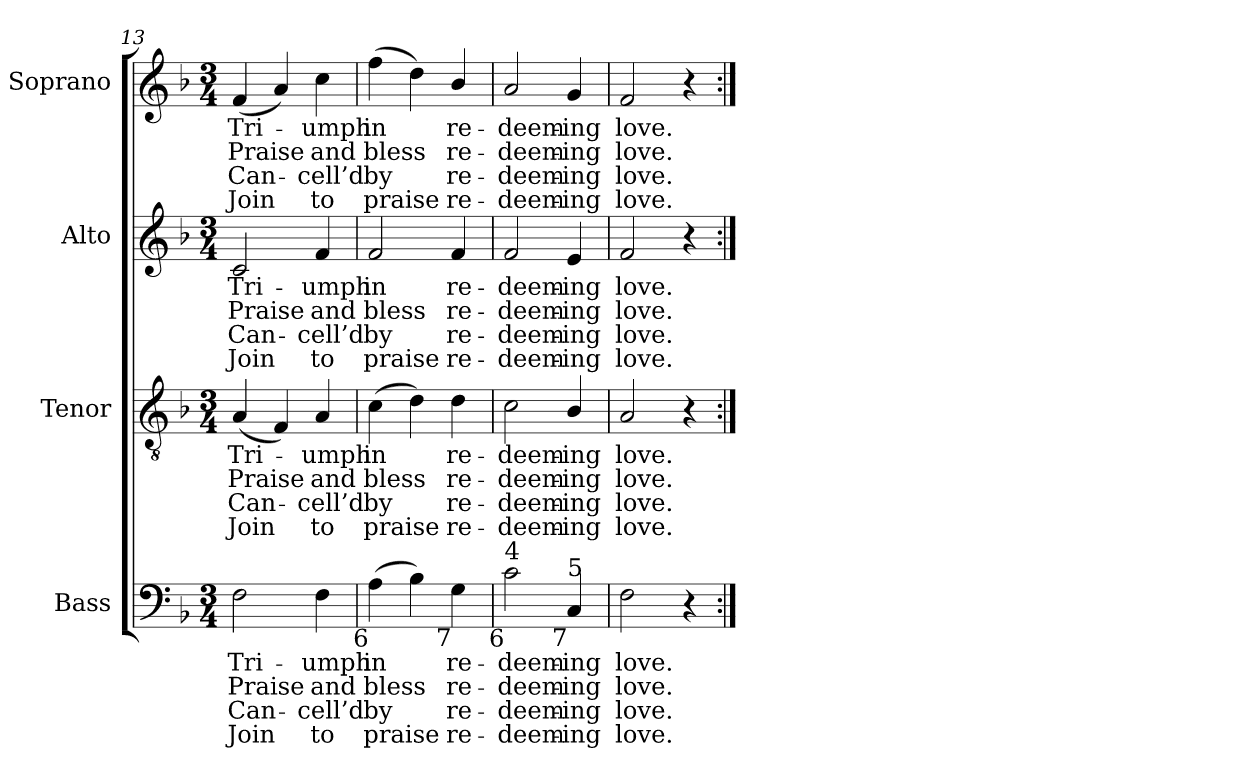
**kern	**text	**text	**text	**text	**kern	**text	**text	**text	**text	**kern	**text	**text	**text	**text	**kern	**text	**text	**text	**text
*part4	*part4	*part4	*part4	*part4	*part3	*part3	*part3	*part3	*part3	*part2	*part2	*part2	*part2	*part2	*part1	*part1	*part1	*part1	*part1
*staff4	*staff4	*staff4	*staff4	*staff4	*staff3	*staff3	*staff3	*staff3	*staff3	*staff2	*staff2	*staff2	*staff2	*staff2	*staff1	*staff1	*staff1	*staff1	*staff1
*I"Bass	*	*	*	*	*I"Tenor	*	*	*	*	*I"Alto	*	*	*	*	*I"Soprano	*	*	*	*
*I'B.	*	*	*	*	*I'T.	*	*	*	*	*I'A.	*	*	*	*	*I'S.	*	*	*	*
*clefF4	*	*	*	*	*clefGv2	*	*	*	*	*clefG2	*	*	*	*	*clefG2	*	*	*	*
*	*	*	*	*	*ITrd7c12	*	*	*	*	*	*	*	*	*	*	*	*	*	*
*k[b-]	*	*	*	*	*k[b-]	*	*	*	*	*k[b-]	*	*	*	*	*k[b-]	*	*	*	*
*F:	*	*	*	*	*F:	*	*	*	*	*F:	*	*	*	*	*F:	*	*	*	*
*M3/4	*	*	*	*	*M3/4	*	*	*	*	*M3/4	*	*	*	*	*M3/4	*	*	*	*
=13	=13	=13	=13	=13	=13	=13	=13	=13	=13	=13	=13	=13	=13	=13	=13	=13	=13	=13	=13
!	!LO:LY:b:color=#000000	!LO:LY:b:color=#000000	!LO:LY:b:color=#000000	!LO:LY:b:color=#000000	!	!	!	!	!	!	!	!	!	!	!	!	!	!	!
!	!	!	!	!	!	!LO:LY:b:color=#000000	!LO:LY:b:color=#000000	!LO:LY:b:color=#000000	!LO:LY:b:color=#000000	!	!	!	!	!	!	!	!	!	!
!	!	!	!	!	!	!	!	!	!	!	!LO:LY:b:color=#000000	!LO:LY:b:color=#000000	!LO:LY:b:color=#000000	!LO:LY:b:color=#000000	!	!	!	!	!
!	!	!	!	!	!	!	!	!	!	!	!	!	!	!	!	!LO:LY:b:color=#000000	!LO:LY:b:color=#000000	!LO:LY:b:color=#000000	!LO:LY:b:color=#000000
2Fi\	Tri-	Praise	Can-	-Join	(4AAi/	Tri-	Praise	Can-	-Join	2ci/	Tri-	Praise	Can-	-Join	(4fi/	Tri-	Praise	Can-	-Join
.	.	.	.	.	4FFi/)	.	.	.	.	.	.	.	.	.	4ai/)	.	.	.	.
!	!LO:LY:b:color=#000000	!LO:LY:b:color=#000000	!LO:LY:b:color=#000000	!LO:LY:b:color=#000000	!	!	!	!	!	!	!	!	!	!	!	!	!	!	!
!	!	!	!	!	!	!LO:LY:b:color=#000000	!LO:LY:b:color=#000000	!LO:LY:b:color=#000000	!LO:LY:b:color=#000000	!	!	!	!	!	!	!	!	!	!
!	!	!	!	!	!	!	!	!	!	!	!LO:LY:b:color=#000000	!LO:LY:b:color=#000000	!LO:LY:b:color=#000000	!LO:LY:b:color=#000000	!	!	!	!	!
!	!	!	!	!	!	!	!	!	!	!	!	!	!	!	!	!LO:LY:b:color=#000000	!LO:LY:b:color=#000000	!LO:LY:b:color=#000000	!LO:LY:b:color=#000000
4Fi\	-umph	and	cell’d	to	4AAi/	-umph	and	cell’d	to	4fi/	-umph	and	cell’d	to	4cci\	-umph	and	cell’d	to
=14	=14	=14	=14	=14	=14	=14	=14	=14	=14	=14	=14	=14	=14	=14	=14	=14	=14	=14	=14
!	!LO:LY:b:color=#000000	!LO:LY:b:color=#000000	!LO:LY:b:color=#000000	!LO:LY:b:color=#000000	!	!	!	!	!	!	!	!	!	!	!	!	!	!	!
!	!	!	!	!	!	!LO:LY:b:color=#000000	!LO:LY:b:color=#000000	!LO:LY:b:color=#000000	!LO:LY:b:color=#000000	!	!	!	!	!	!	!	!	!	!
!	!	!	!	!	!	!	!	!	!	!	!LO:LY:b:color=#000000	!LO:LY:b:color=#000000	!LO:LY:b:color=#000000	!LO:LY:b:color=#000000	!	!	!	!	!
!LO:TX:b:rj:t=6	!	!	!	!	!	!	!	!	!	!	!	!	!	!	!	!	!	!	!
!	!	!	!	!	!	!	!	!	!	!	!	!	!	!	!	!LO:LY:b:color=#000000	!LO:LY:b:color=#000000	!LO:LY:b:color=#000000	!LO:LY:b:color=#000000
(4Ai\	in	bless	by	praise	(4Ci\	in	bless	by	praise	2fi/	in	bless	by	praise	(4ffi\	in	bless	by	praise
4B-i\)	.	.	.	.	4Di\)	.	.	.	.	.	.	.	.	.	4ddi\)	.	.	.	.
!	!LO:LY:b:color=#000000	!LO:LY:b:color=#000000	!LO:LY:b:color=#000000	!LO:LY:b:color=#000000	!	!	!	!	!	!	!	!	!	!	!	!	!	!	!
!	!	!	!	!	!	!LO:LY:b:color=#000000	!LO:LY:b:color=#000000	!LO:LY:b:color=#000000	!LO:LY:b:color=#000000	!	!	!	!	!	!	!	!	!	!
!	!	!	!	!	!	!	!	!	!	!	!LO:LY:b:color=#000000	!LO:LY:b:color=#000000	!LO:LY:b:color=#000000	!LO:LY:b:color=#000000	!	!	!	!	!
!LO:TX:b:rj:t=7	!	!	!	!	!	!	!	!	!	!	!	!	!	!	!	!	!	!	!
!	!	!	!	!	!	!	!	!	!	!	!	!	!	!	!	!LO:LY:b:color=#000000	!LO:LY:b:color=#000000	!LO:LY:b:color=#000000	!LO:LY:b:color=#000000
4Gi\	re-	re-	re-	-re-	4Di\	re-	re-	re-	-re-	4fi/	re-	re-	re-	-re-	4b-i/	re-	re-	re-	-re-
=15	=15	=15	=15	=15	=15	=15	=15	=15	=15	=15	=15	=15	=15	=15	=15	=15	=15	=15	=15
!	!LO:LY:b:color=#000000	!LO:LY:b:color=#000000	!LO:LY:b:color=#000000	!LO:LY:b:color=#000000	!	!	!	!	!	!	!	!	!	!	!	!	!	!	!
!	!	!	!	!	!	!LO:LY:b:color=#000000	!LO:LY:b:color=#000000	!LO:LY:b:color=#000000	!LO:LY:b:color=#000000	!	!	!	!	!	!	!	!	!	!
!	!	!	!	!	!	!	!	!	!	!	!LO:LY:b:color=#000000	!LO:LY:b:color=#000000	!LO:LY:b:color=#000000	!LO:LY:b:color=#000000	!	!	!	!	!
!LO:TX:b:rj:t=6	!	!	!	!	!	!	!	!	!	!	!	!	!	!	!	!	!	!	!
!LO:TX:t=4	!	!	!	!	!	!	!	!	!	!	!	!	!	!	!	!	!	!	!
!	!	!	!	!	!	!	!	!	!	!	!	!	!	!	!	!LO:LY:b:color=#000000	!LO:LY:b:color=#000000	!LO:LY:b:color=#000000	!LO:LY:b:color=#000000
2ci\	-deem-	-deem-	-deem-	-deem-	2Ci\	-deem-	-deem-	-deem-	-deem-	2fi/	-deem-	-deem-	-deem-	-deem-	2ai/	-deem-	-deem-	-deem-	-deem-
!	!LO:LY:b:color=#000000	!LO:LY:b:color=#000000	!LO:LY:b:color=#000000	!LO:LY:b:color=#000000	!	!	!	!	!	!	!	!	!	!	!	!	!	!	!
!	!	!	!	!	!	!LO:LY:b:color=#000000	!LO:LY:b:color=#000000	!LO:LY:b:color=#000000	!LO:LY:b:color=#000000	!	!	!	!	!	!	!	!	!	!
!	!	!	!	!	!	!	!	!	!	!	!LO:LY:b:color=#000000	!LO:LY:b:color=#000000	!LO:LY:b:color=#000000	!LO:LY:b:color=#000000	!	!	!	!	!
!LO:TX:b:rj:t=7	!	!	!	!	!	!	!	!	!	!	!	!	!	!	!	!	!	!	!
!LO:TX:t=5	!	!	!	!	!	!	!	!	!	!	!	!	!	!	!	!	!	!	!
!	!	!	!	!	!	!	!	!	!	!	!	!	!	!	!	!LO:LY:b:color=#000000	!LO:LY:b:color=#000000	!LO:LY:b:color=#000000	!LO:LY:b:color=#000000
4Ci/	-ing	-ing	-ing	ing	4BB-i/	-ing	-ing	-ing	ing	4ei/	-ing	-ing	-ing	ing	4gi/	-ing	-ing	-ing	ing
=16	=16	=16	=16	=16	=16	=16	=16	=16	=16	=16	=16	=16	=16	=16	=16	=16	=16	=16	=16
!	!LO:LY:b:color=#000000	!LO:LY:b:color=#000000	!LO:LY:b:color=#000000	!LO:LY:b:color=#000000	!	!	!	!	!	!	!	!	!	!	!	!	!	!	!
!	!	!	!	!	!	!LO:LY:b:color=#000000	!LO:LY:b:color=#000000	!LO:LY:b:color=#000000	!LO:LY:b:color=#000000	!	!	!	!	!	!	!	!	!	!
!	!	!	!	!	!	!	!	!	!	!	!LO:LY:b:color=#000000	!LO:LY:b:color=#000000	!LO:LY:b:color=#000000	!LO:LY:b:color=#000000	!	!	!	!	!
!	!	!	!	!	!	!	!	!	!	!	!	!	!	!	!	!LO:LY:b:color=#000000	!LO:LY:b:color=#000000	!LO:LY:b:color=#000000	!LO:LY:b:color=#000000
2Fi\	love.	love.	love.	love.	2AAi/	love.	love.	love.	love.	2fi/	love.	love.	love.	love.	2fi/	love.	love.	love.	love.
4r	.	.	.	.	4r	.	.	.	.	4r	.	.	.	.	4r	.	.	.	.
=:|!	=:|!	=:|!	=:|!	=:|!	=:|!	=:|!	=:|!	=:|!	=:|!	=:|!	=:|!	=:|!	=:|!	=:|!	=:|!	=:|!	=:|!	=:|!	=:|!
*-	*-	*-	*-	*-	*-	*-	*-	*-	*-	*-	*-	*-	*-	*-	*-	*-	*-	*-	*-
